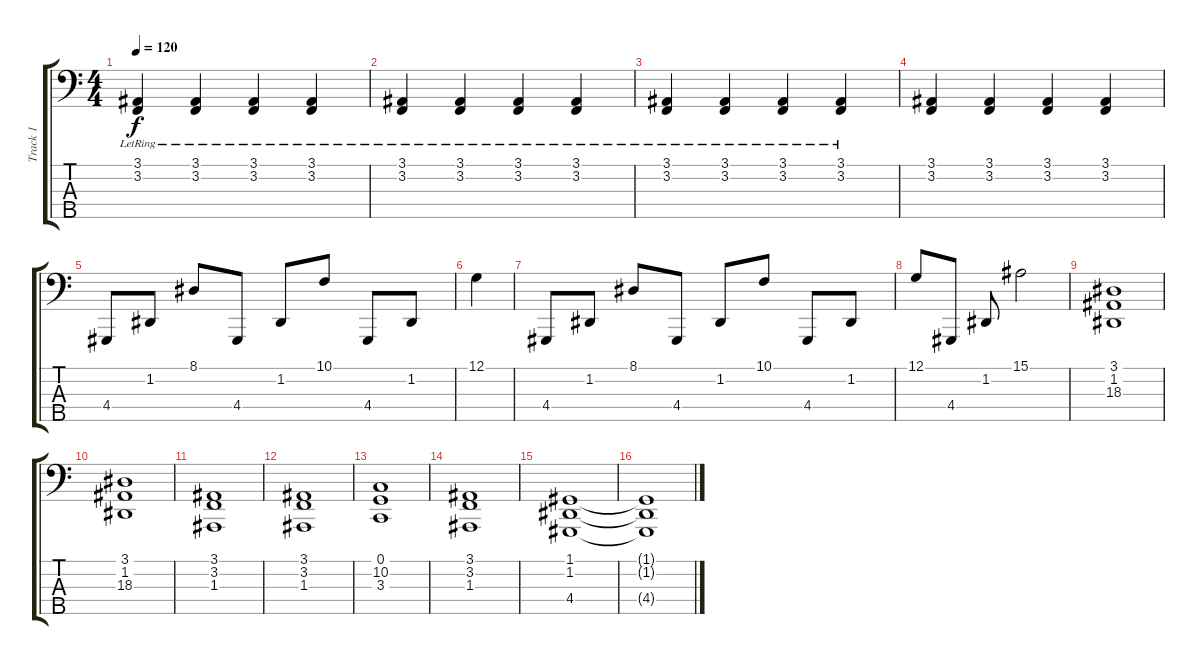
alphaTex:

\track ("Track 1" "Track 1") {instrument acousticgrandpiano}
\staff {score tabs}
\tuning (G2 D2 A1 E1 B0) {hide}
\ts (4 4)
\tempo 120
\clef f4
\ks c
(3.1{lr} 3.2{lr}).4{dy f} (3.1{lr} 3.2{lr}).4 (3.1{lr} 3.2{lr}).4 (3.1{lr} 3.2{lr}).4 |
(3.1{lr} 3.2{lr}).4 (3.1{lr} 3.2{lr}).4 (3.1{lr} 3.2{lr}).4 (3.1{lr} 3.2{lr}).4 |
(3.1{lr} 3.2{lr}).4 (3.1{lr} 3.2{lr}).4 (3.1{lr} 3.2{lr}).4 (3.1{lr} 3.2{lr}).4 |
(3.1 3.2).4 (3.1 3.2).4 (3.1 3.2).4 (3.1 3.2).4 |
4.4.8 1.2.8 8.1.8 4.4.8 1.2.8 10.1.8 4.4.8 1.2.8 |
12.1.4 |
4.4.8 1.2.8 8.1.8 4.4.8 1.2.8 10.1.8 4.4.8 1.2.8 |
12.1.8 4.4.8 1.2.8 15.1.2 |
(3.1 1.2 18.3).1 |
(3.1 1.2 18.3).1 |
(3.1 3.2 1.3).1 |
(3.1 3.2 1.3).1 |
(0.1 10.2 3.3).1 |
(3.1 3.2 1.3).1 |
(1.1 1.2 4.4).1 |
(1.1{t} 1.2{t} 4.4{t}).1
